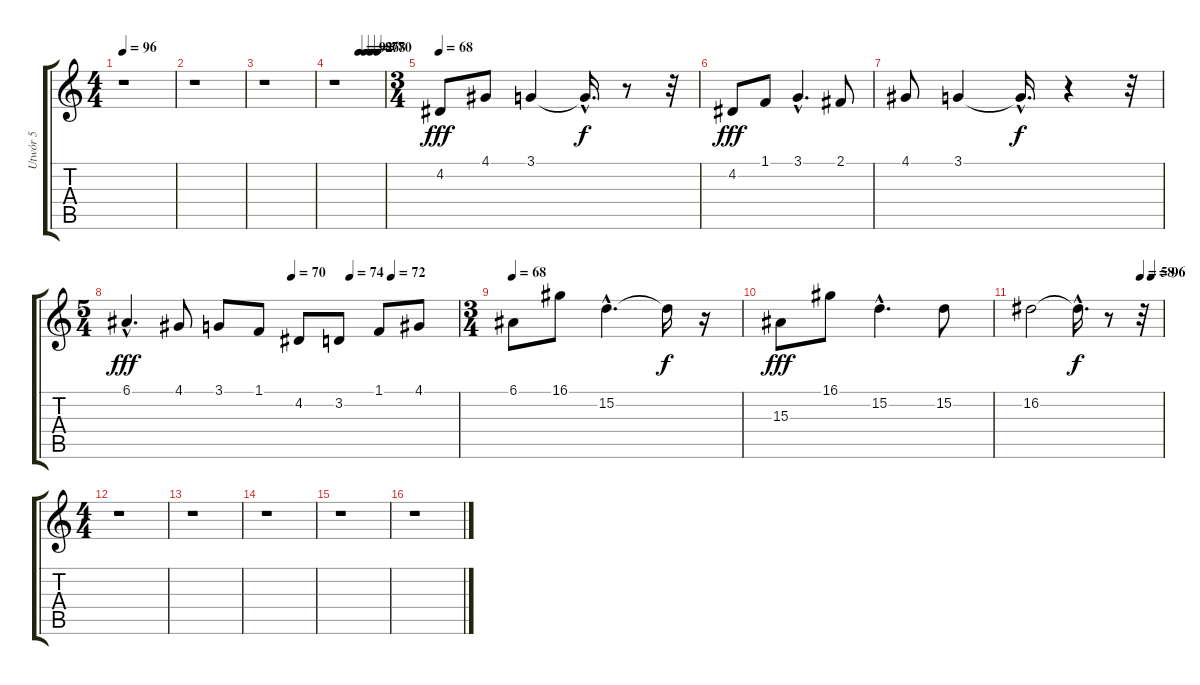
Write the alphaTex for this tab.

\track ("Utwór 5" "Utwór 5") {instrument oboe}
\staff {score tabs}
\tuning (E4 B3 G3 D3 A2 E2) {hide}
\ts (4 4)
\tempo 96
\clef g2
\ks c
r.1{dy f} |
r.1 |
r.1 |
\tempo (92 0.5)
\tempo (86 0.625)
\tempo (78 0.75)
\tempo (70 0.875)
r.1 |
\ts (3 4)
\tempo 68
4.2.8{dy fff} 4.1.8 3.1.4 3.1{hac t}.16{d dy f} r.8 r.32 |
4.2.8{dy fff} 1.1.8 3.1{hac}.4{d} 2.1.8 |
4.1.8 3.1.4 3.1{hac t}.16{d dy f} r.4 r.32 |
\ts (5 4)
\tempo (70 0.5)
\tempo (74 0.675)
\tempo (72 0.8)
6.1{hac}.4{d dy fff} 4.1.8 3.1.8 1.1.8 4.2.8 3.2.8 1.1.8 4.1.8 |
\ts (3 4)
\tempo 68
6.1.8 16.1.8 15.2{hac}.4{d} 15.2{t}.16{dy f} r.16 |
15.3.8{dy fff} 16.1.8 15.2{hac}.4{d} 15.2.8 |
\tempo (58 0.8333333333333334)
\tempo (96 0.9166666666666666)
16.2.2 16.2{hac t}.16{d dy f} r.8 r.32 |
\ts (4 4)
r.1 |
r.1 |
r.1 |
r.1 |
r.1
